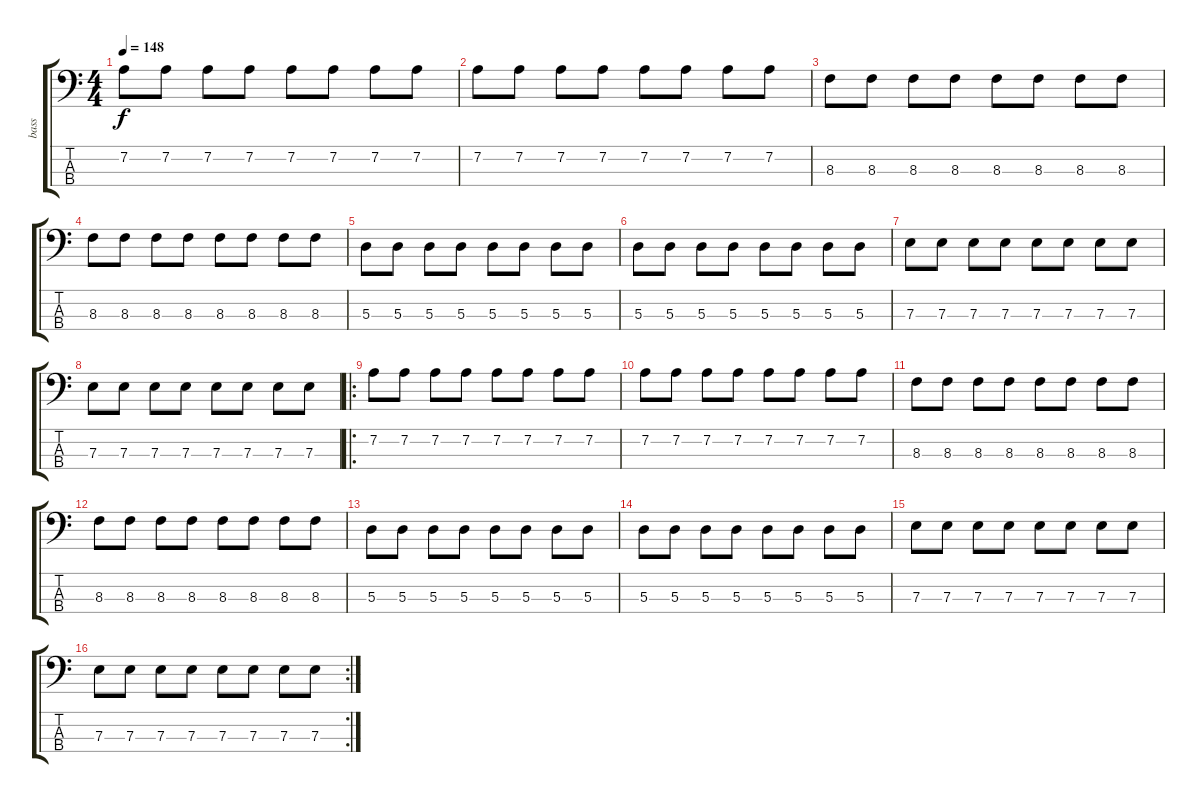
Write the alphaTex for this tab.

\track ("bass" "bass") {instrument electricbassfinger}
\staff {score tabs}
\tuning (G2 D2 A1 E1) {hide}
\ts (4 4)
\tempo 148
\clef f4
\ks c
7.2.8{dy f instrument electricbassfinger} 7.2.8 7.2.8 7.2.8 7.2.8 7.2.8 7.2.8 7.2.8 |
7.2.8 7.2.8 7.2.8 7.2.8 7.2.8 7.2.8 7.2.8 7.2.8 |
8.3.8 8.3.8 8.3.8 8.3.8 8.3.8 8.3.8 8.3.8 8.3.8 |
8.3.8 8.3.8 8.3.8 8.3.8 8.3.8 8.3.8 8.3.8 8.3.8 |
5.3.8 5.3.8 5.3.8 5.3.8 5.3.8 5.3.8 5.3.8 5.3.8 |
5.3.8 5.3.8 5.3.8 5.3.8 5.3.8 5.3.8 5.3.8 5.3.8 |
7.3.8 7.3.8 7.3.8 7.3.8 7.3.8 7.3.8 7.3.8 7.3.8 |
7.3.8 7.3.8 7.3.8 7.3.8 7.3.8 7.3.8 7.3.8 7.3.8 |
\ro
7.2.8 7.2.8 7.2.8 7.2.8 7.2.8 7.2.8 7.2.8 7.2.8 |
7.2.8 7.2.8 7.2.8 7.2.8 7.2.8 7.2.8 7.2.8 7.2.8 |
8.3.8 8.3.8 8.3.8 8.3.8 8.3.8 8.3.8 8.3.8 8.3.8 |
8.3.8 8.3.8 8.3.8 8.3.8 8.3.8 8.3.8 8.3.8 8.3.8 |
5.3.8 5.3.8 5.3.8 5.3.8 5.3.8 5.3.8 5.3.8 5.3.8 |
5.3.8 5.3.8 5.3.8 5.3.8 5.3.8 5.3.8 5.3.8 5.3.8 |
7.3.8 7.3.8 7.3.8 7.3.8 7.3.8 7.3.8 7.3.8 7.3.8 |
\rc 2
7.3.8 7.3.8 7.3.8 7.3.8 7.3.8 7.3.8 7.3.8 7.3.8
